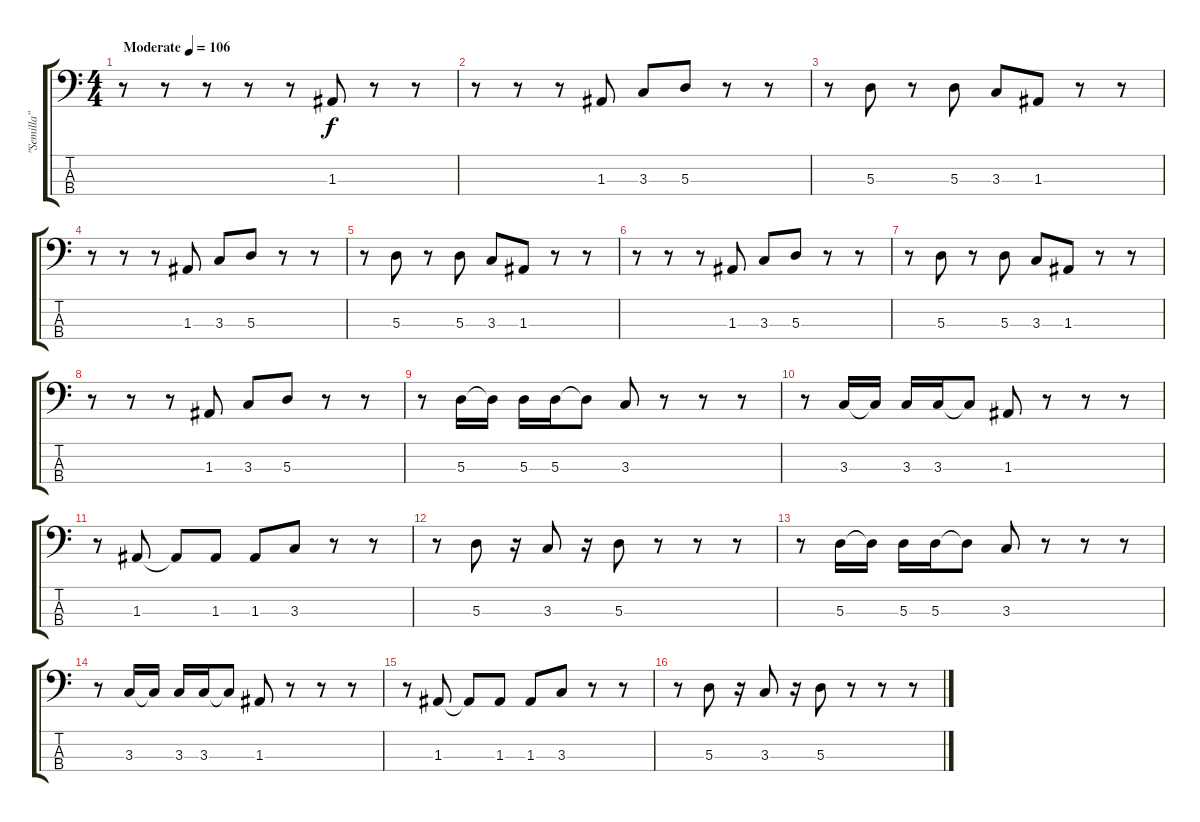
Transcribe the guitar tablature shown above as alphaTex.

\track ("\"Semilla\" Bucciarelli" "\"Semilla\" ") {instrument electricbassfinger}
\staff {score tabs}
\tuning (G2 D2 A1 E1) {hide}
\ts (4 4)
\tempo (106 "Moderate")
\clef f4
\ks c
r.8{dy f instrument electricbassfinger} r.8 r.8 r.8 r.8 1.3.8 r.8 r.8 |
r.8 r.8 r.8 1.3.8 3.3.8 5.3.8 r.8 r.8 |
r.8 5.3.8 r.8 5.3.8 3.3.8 1.3.8 r.8 r.8 |
r.8 r.8 r.8 1.3.8 3.3.8 5.3.8 r.8 r.8 |
r.8 5.3.8 r.8 5.3.8 3.3.8 1.3.8 r.8 r.8 |
r.8 r.8 r.8 1.3.8 3.3.8 5.3.8 r.8 r.8 |
r.8 5.3.8 r.8 5.3.8 3.3.8 1.3.8 r.8 r.8 |
r.8 r.8 r.8 1.3.8 3.3.8 5.3.8 r.8 r.8 |
r.8 5.3.16 5.3{t}.16 5.3.16 5.3.16 5.3{t}.8 3.3.8 r.8 r.8 r.8 |
r.8 3.3.16 3.3{t}.16 3.3.16 3.3.16 3.3{t}.8 1.3.8 r.8 r.8 r.8 |
r.8 1.3.8 1.3{t}.8 1.3.8 1.3.8 3.3.8 r.8 r.8 |
r.8 5.3.8 r.16 3.3.8 r.16 5.3.8 r.8 r.8 r.8 |
r.8 5.3.16 5.3{t}.16 5.3.16 5.3.16 5.3{t}.8 3.3.8 r.8 r.8 r.8 |
r.8 3.3.16 3.3{t}.16 3.3.16 3.3.16 3.3{t}.8 1.3.8 r.8 r.8 r.8 |
r.8 1.3.8 1.3{t}.8 1.3.8 1.3.8 3.3.8 r.8 r.8 |
r.8 5.3.8 r.16 3.3.8 r.16 5.3.8 r.8 r.8 r.8
